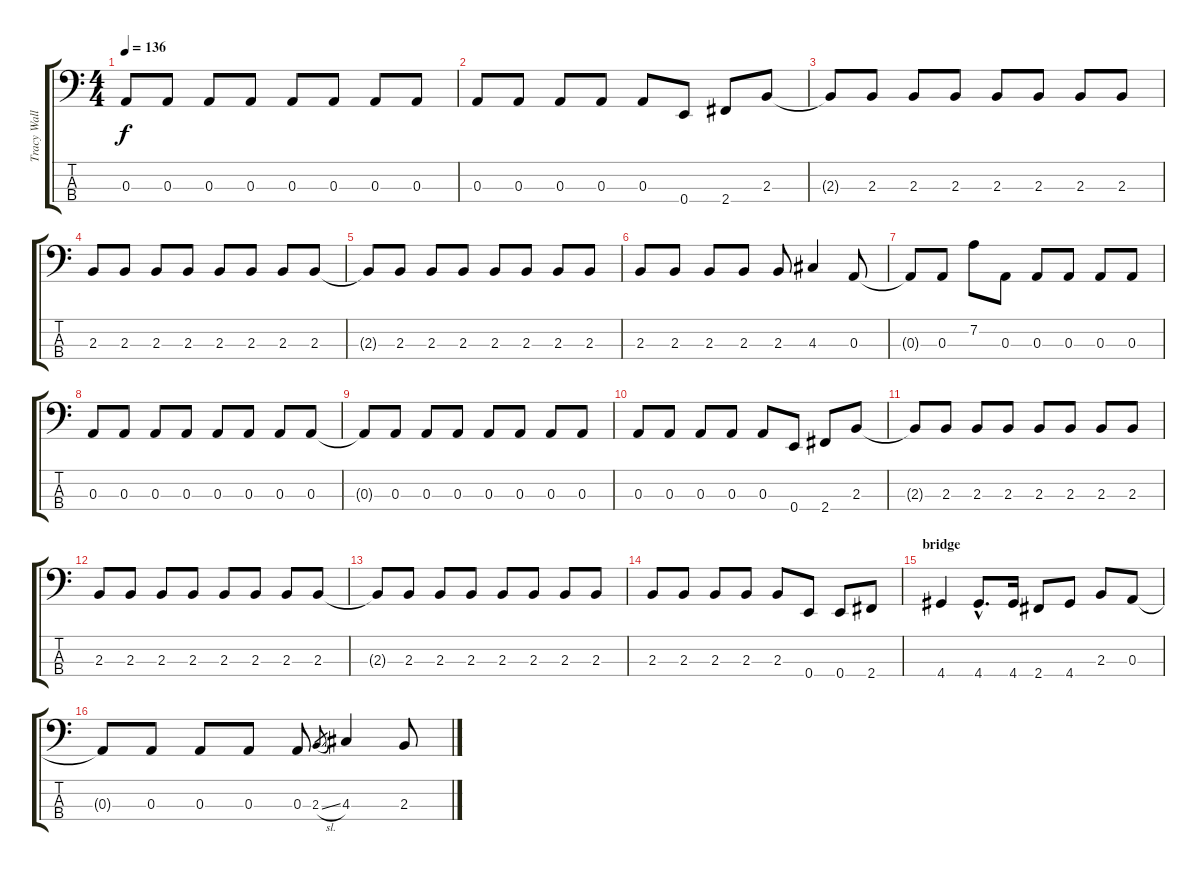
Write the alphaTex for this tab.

\track ("Tracy Wallach" "Tracy Wall") {instrument electricbasspick}
\staff {score tabs}
\tuning (G2 D2 A1 E1) {hide}
\ts (4 4)
\tempo 136
\clef f4
\ks c
0.3{t}.8{dy f} 0.3.8 0.3.8 0.3.8 0.3.8 0.3.8 0.3.8 0.3.8 |
0.3.8 0.3.8 0.3.8 0.3.8 0.3.8 0.4.8 2.4.8 2.3.8 |
2.3{t}.8 2.3.8 2.3.8 2.3.8 2.3.8 2.3.8 2.3.8 2.3.8 |
2.3.8 2.3.8 2.3.8 2.3.8 2.3.8 2.3.8 2.3.8 2.3.8 |
2.3{t}.8 2.3.8 2.3.8 2.3.8 2.3.8 2.3.8 2.3.8 2.3.8 |
2.3.8 2.3.8 2.3.8 2.3.8 2.3.8 4.3.4 0.3.8 |
0.3{t}.8 0.3.8 7.2.8 0.3.8 0.3.8 0.3.8 0.3.8 0.3.8 |
0.3.8 0.3.8 0.3.8 0.3.8 0.3.8 0.3.8 0.3.8 0.3.8 |
0.3{t}.8 0.3.8 0.3.8 0.3.8 0.3.8 0.3.8 0.3.8 0.3.8 |
0.3.8 0.3.8 0.3.8 0.3.8 0.3.8 0.4.8 2.4.8 2.3.8 |
2.3{t}.8 2.3.8 2.3.8 2.3.8 2.3.8 2.3.8 2.3.8 2.3.8 |
2.3.8 2.3.8 2.3.8 2.3.8 2.3.8 2.3.8 2.3.8 2.3.8 |
2.3{t}.8 2.3.8 2.3.8 2.3.8 2.3.8 2.3.8 2.3.8 2.3.8 |
2.3.8 2.3.8 2.3.8 2.3.8 2.3.8 0.4.8 0.4.8 2.4.8 |
\section ("" "bridge")
4.4.4 4.4{hac}.8{d} 4.4.16 2.4.8 4.4.8 2.3.8 0.3.8 |
0.3{t}.8 0.3.8 0.3.8 0.3.8 0.3.8 2.3{sl}.8{gr} 4.3.4 2.3.8
